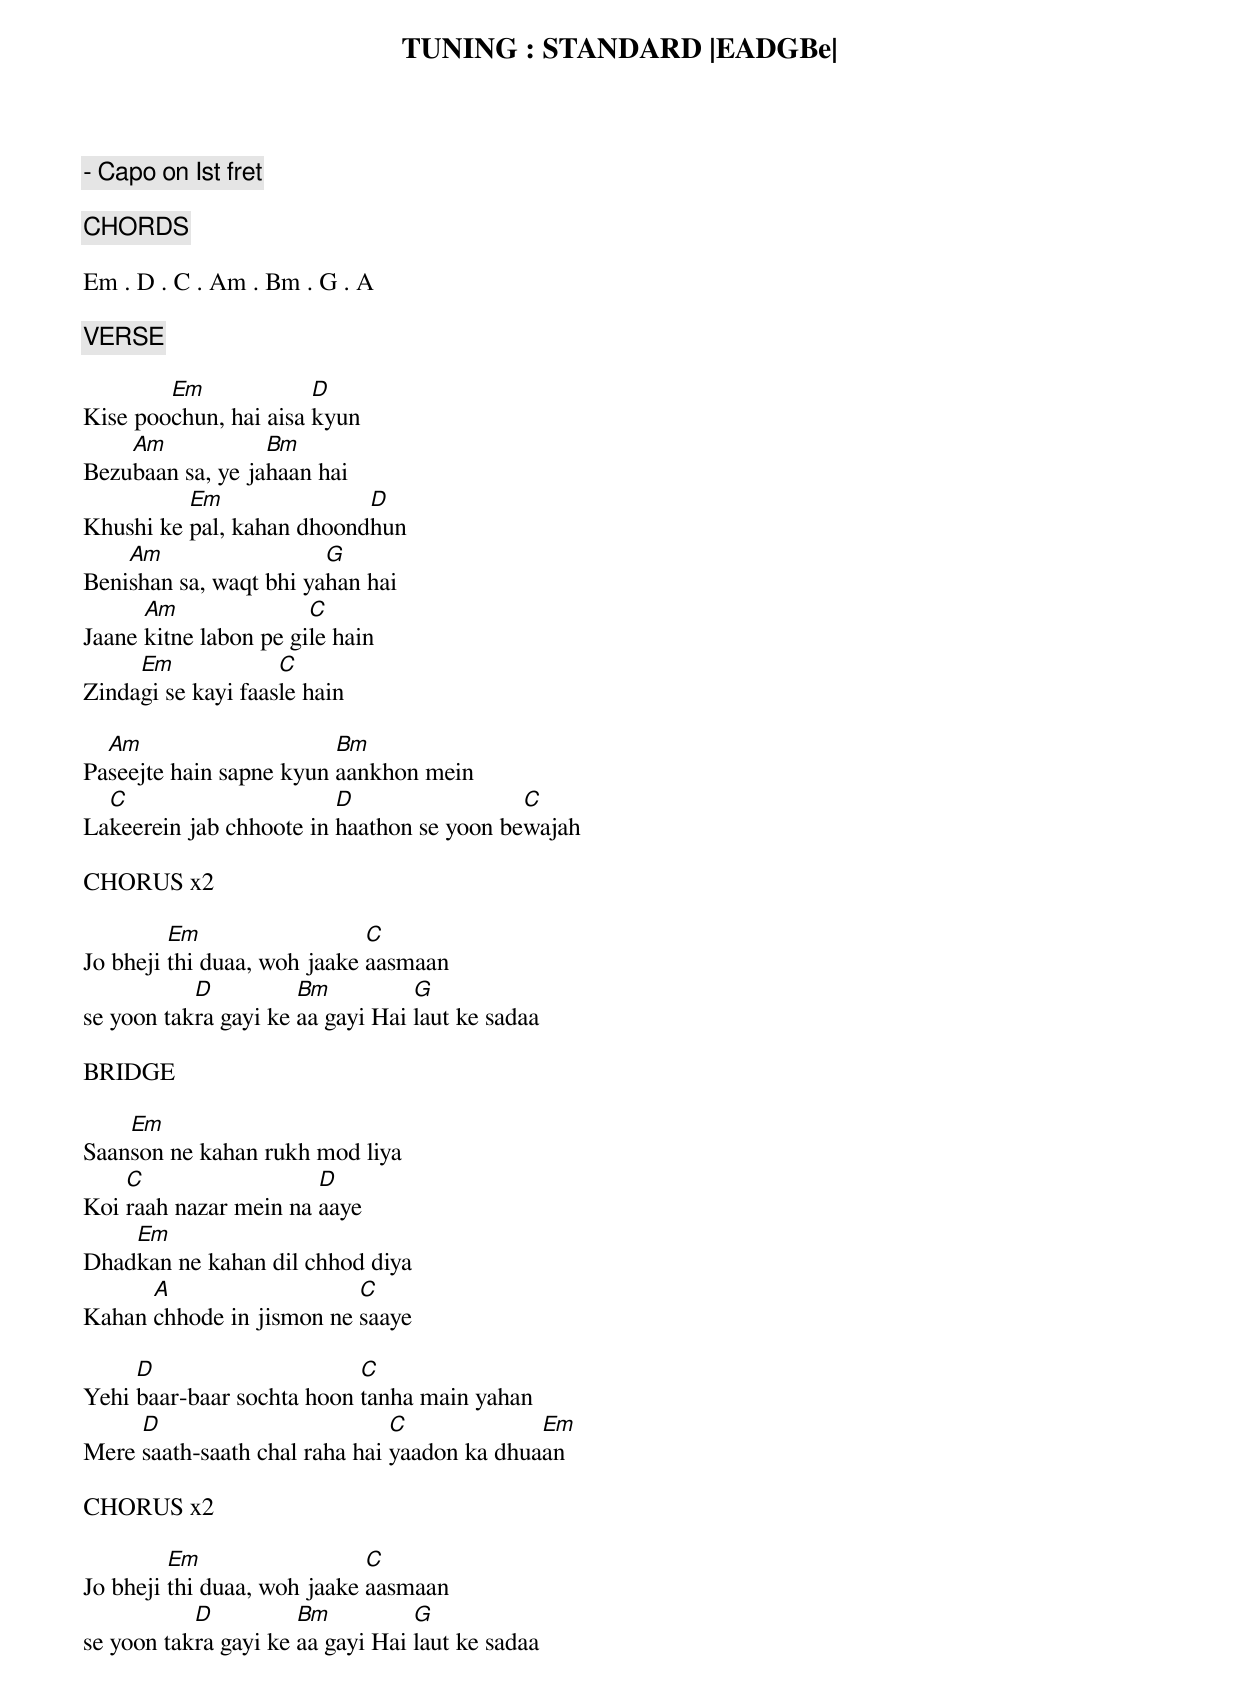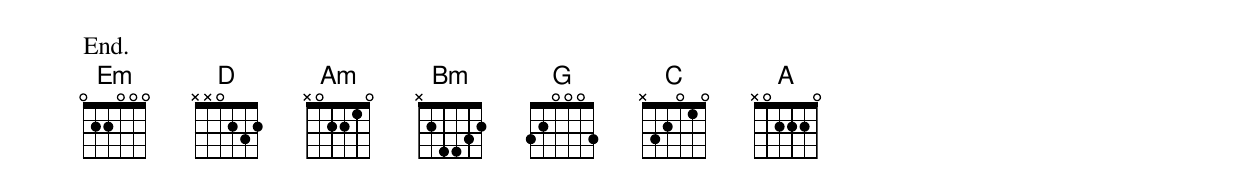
TUNING : STANDARD |EADGBe|

- Capo on Ist fret

CHORDS

Em . D . C . Am . Bm . G . A

VERSE

        Em             D
Kise poochun, hai aisa kyun
    Am            Bm
Bezubaan sa, ye jahaan hai
          Em               D
Khushi ke pal, kahan dhoondhun
    Am                  G
Benishan sa, waqt bhi yahan hai
      Am               C
Jaane kitne labon pe gile hain
     Em             C
Zindagi se kayi faasle hain

  Am                     Bm
Paseejte hain sapne kyun aankhon mein
  C                      D                 C
Lakeerein jab chhoote in haathon se yoon bewajah

CHORUS x2

         Em                  C
Jo bheji thi duaa, woh jaake aasmaan
           D          Bm          G
se yoon takra gayi ke aa gayi Hai laut ke sadaa

BRIDGE

    Em
Saanson ne kahan rukh mod liya
    C                  D
Koi raah nazar mein na aaye
    Em
Dhadkan ne kahan dil chhod diya
      A                   C
Kahan chhode in jismon ne saaye

     D                     C
Yehi baar-baar sochta hoon tanha main yahan
     D                         C             Em
Mere saath-saath chal raha hai yaadon ka dhuaan

CHORUS x2

         Em                  C
Jo bheji thi duaa, woh jaake aasmaan
           D          Bm          G
se yoon takra gayi ke aa gayi Hai laut ke sadaa

End.
